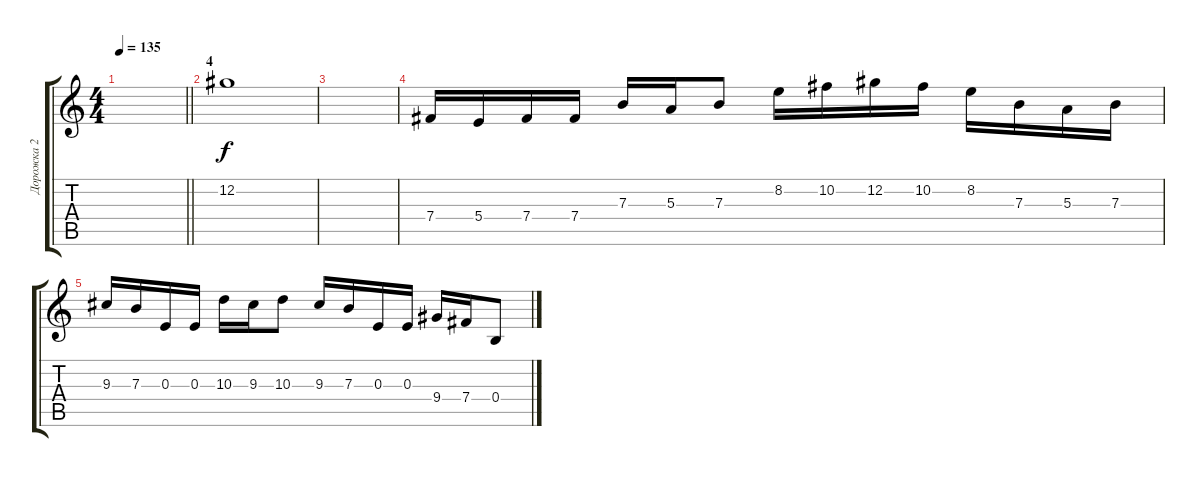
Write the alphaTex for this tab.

\track ("Дорожка 2" "Дорожка 2") {instrument distortionguitar}
\staff {score tabs}
\tuning (Db4 Ab3 E3 B2 Gb2 B1) {hide}
\ts (4 4)
\tempo 135
\clef g2
\barLineRight lightlight
\ks c
|
\section ("" "4")
12.2.1 |
|
7.4.16 5.4.16 7.4.16 7.4.16 7.3.16 5.3.16 7.3.8 8.2.16 10.2.16 12.2.16 10.2.16 8.2.16 7.3.16 5.3.16 7.3.16 |
9.3.16 7.3.16 0.3.16 0.3.16 10.3.16 9.3.16 10.3.8 9.3.16 7.3.16 0.3.16 0.3.16 9.4.16 7.4.16 0.4.8
